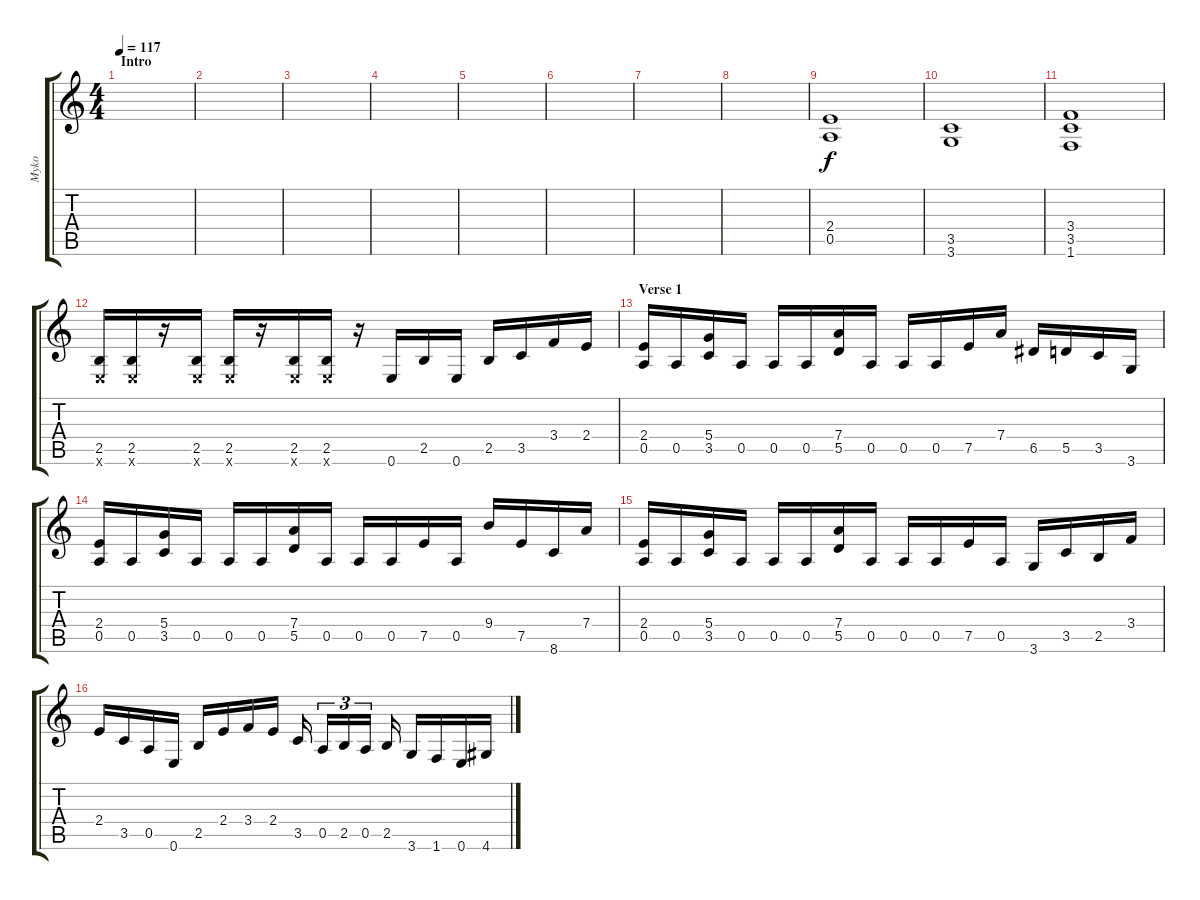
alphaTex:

\track ("Myko" "Myko") {instrument distortionguitar}
\staff {score tabs}
\tuning (E4 B3 G3 D3 A2 E2) {hide}
\ts (4 4)
\section ("" "Intro")
\tempo 117
\clef g2
\ks c
|
|
|
|
|
|
|
|
(2.4 0.5).1 |
(3.5 3.6).1 |
(3.4 3.5 1.6).1 |
(2.5 0.6{x}).16 (2.5 0.6{x}).16 r.16 (2.5 0.6{x}).16 (2.5 0.6{x}).16 r.16 (2.5 0.6{x}).16 (2.5 0.6{x}).16 r.16 0.6.16{volume 12} 2.5.16 0.6.16 2.5.16 3.5.16 3.4.16 2.4.16 |
\section ("" "Verse 1")
(2.4 0.5).16{volume 13} 0.5.16 (5.4 3.5).16 0.5.16 0.5.16 0.5.16 (7.4 5.5).16 0.5.16 0.5.16 0.5.16 7.5.16 7.4.16 6.5.16 5.5.16 3.5.16 3.6.16 |
(2.4 0.5).16{volume 13} 0.5.16 (5.4 3.5).16 0.5.16 0.5.16 0.5.16 (7.4 5.5).16 0.5.16 0.5.16 0.5.16 7.5.16 0.5.16 9.4.16 7.5.16 8.6.16 7.4.16 |
(2.4 0.5).16{volume 13} 0.5.16 (5.4 3.5).16 0.5.16 0.5.16 0.5.16 (7.4 5.5).16 0.5.16 0.5.16 0.5.16 7.5.16 0.5.16 3.6.16 3.5.16 2.5.16 3.4.16 |
2.4.16{volume 13} 3.5.16 0.5.16 0.6.16 2.5.16 2.4.16 3.4.16 2.4.16 3.5.16 0.5.16{tu (3 2)} 2.5.16{tu (3 2)} 0.5.16{tu (3 2)} 2.5.16 3.6.16 1.6.16 0.6.16 4.6.16
